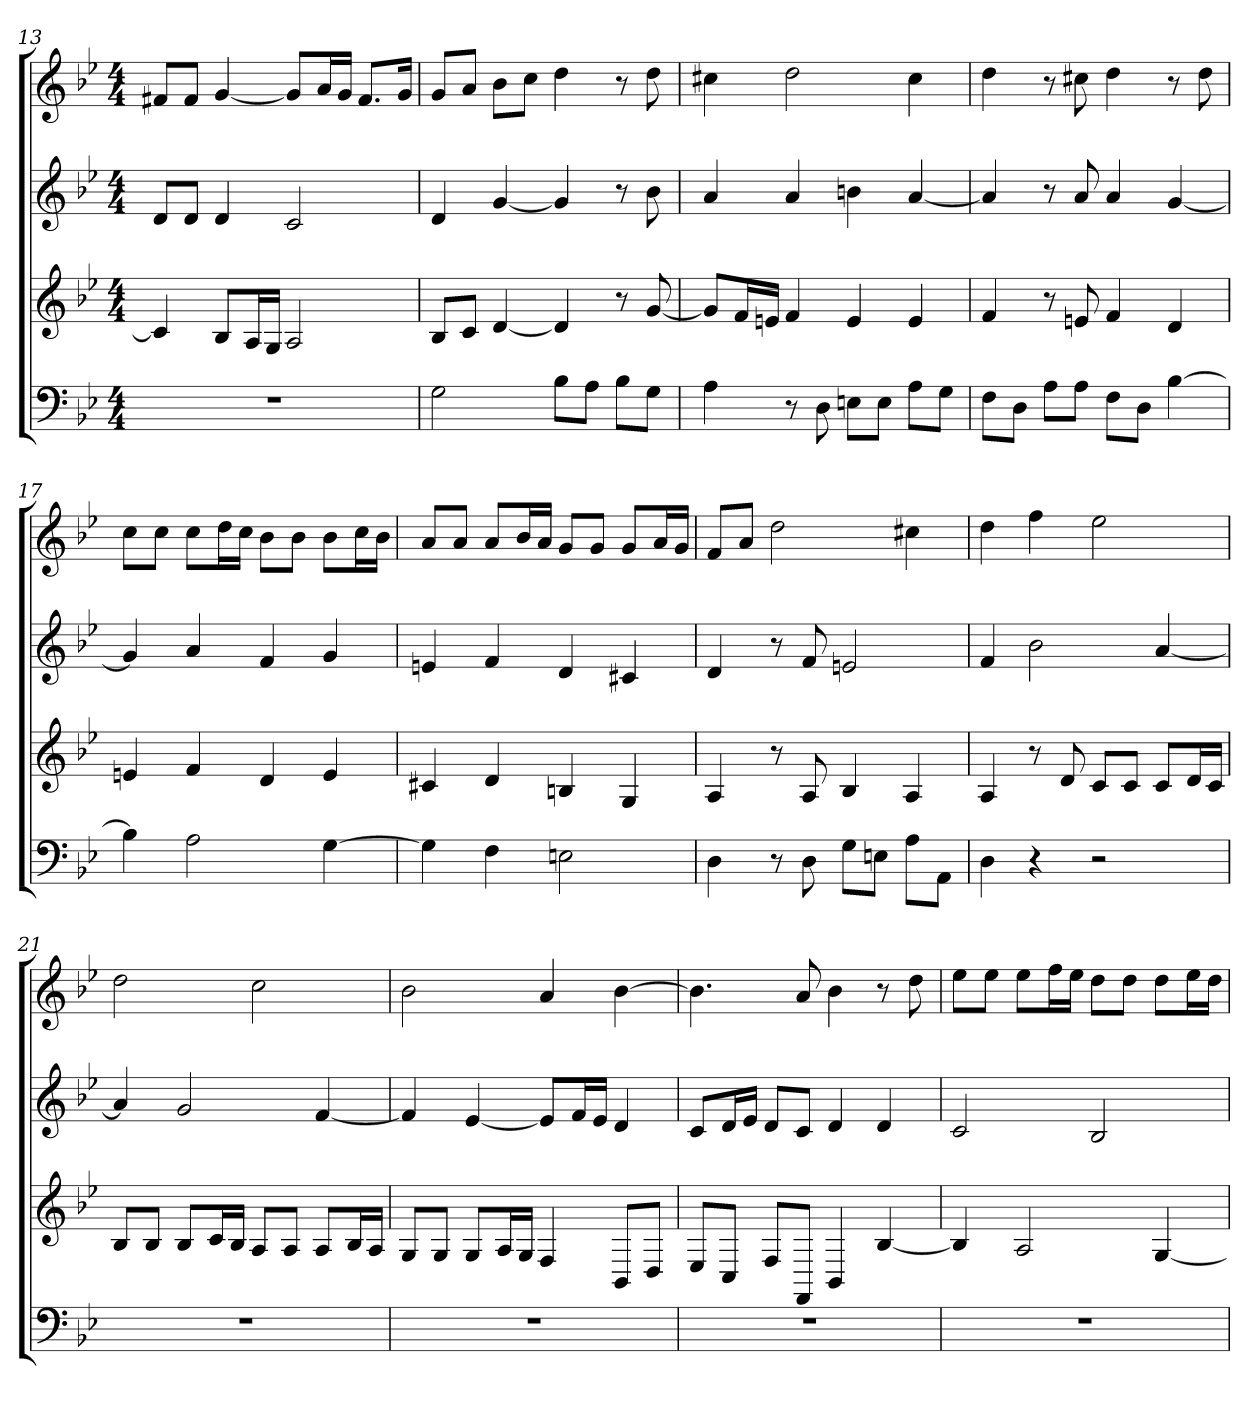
**kern	**kern	**kern	**kern
*part4	*part3	*part2	*part1
*staff4	*staff3	*staff2	*staff1
*k[b-e-]	*k[b-e-]	*k[b-e-]	*k[b-e-]
*M4/4	*M4/4	*M4/4	*M4/4
=13	=13	=13	=13
1r	4c]	8dL	8f#XL
.	.	8dJ	8f#J
.	8B-L	4d	[4g
.	16AL	.	.
.	16GJJ	.	.
.	2A	2c	8gL]
.	.	.	16aL
.	.	.	16gJJ
.	.	.	8.f#L
.	.	.	16gJk
=14	=14	=14	=14
2G	8B-L	4d	8gL
.	8cJ	.	8aJ
.	[4d	[4g	8b-L
.	.	.	8ccJ
8B-L	4d]	4g]	4dd
8AJ	.	.	.
8B-L	8r	8r	8r
8GJ	[8g	8b-	8dd
=15	=15	=15	=15
4A	8gL]	4a	4cc#X
.	16fL	.	.
.	16enJJ	.	.
8r	4f	4a	2dd
8D	.	.	.
8EnL	4e	4bn	.
8EJ	.	.	.
8AL	4e	[4a	4cc#
8GJ	.	.	.
=16	=16	=16	=16
8FL	4f	4a]	4dd
8DJ	.	.	.
8AL	8r	8r	8r
8AJ	8en	8a	8cc#X
8FL	4f	4a	4dd
8DJ	.	.	.
[4B-	4d	[4g	8r
.	.	.	8dd
=17	=17	=17	=17
4B-]	4en	4g]	8ccL
.	.	.	8ccJ
2A	4f	4a	8ccL
.	.	.	16ddL
.	.	.	16ccJJ
.	4d	4f	8b-L
.	.	.	8b-J
[4G	4e	4g	8b-L
.	.	.	16ccL
.	.	.	16b-JJ
=18	=18	=18	=18
4G]	4c#X	4en	8aL
.	.	.	8aJ
4F	4d	4f	8aL
.	.	.	16b-L
.	.	.	16aJJ
2En	4Bn	4d	8gL
.	.	.	8gJ
.	4G	4c#X	8gL
.	.	.	16aL
.	.	.	16gJJ
=19	=19	=19	=19
4D	4A	4d	8fL
.	.	.	8aJ
8r	8r	8r	2dd
8D	8A	8f	.
8GL	4B-	2en	.
8EnJ	.	.	.
8AL	4A	.	4cc#X
8AAJ	.	.	.
=20	=20	=20	=20
4D	4A	4f	4dd
4r	8r	2b-	4ff
.	8d	.	.
2r	8cL	.	2ee-
.	8cJ	.	.
.	8cL	[4a	.
.	16dL	.	.
.	16cJJ	.	.
=21	=21	=21	=21
1r	8B-L	4a]	2dd
.	8B-J	.	.
.	8B-L	2g	.
.	16cL	.	.
.	16B-JJ	.	.
.	8AL	.	2cc
.	8AJ	.	.
.	8AL	[4f	.
.	16B-L	.	.
.	16AJJ	.	.
=22	=22	=22	=22
1r	8GL	4f]	2b-
.	8GJ	.	.
.	8GL	[4e-	.
.	16AL	.	.
.	16GJJ	.	.
.	4F	8e-L]	4a
.	.	16fL	.
.	.	16e-JJ	.
.	8BB-L	4d	[4b-
.	8DJ	.	.
=23	=23	=23	=23
1r	8E-L	8cL	4.b-]
.	8CJ	16dL	.
.	.	16e-JJ	.
.	8FL	8dL	.
.	8FFJ	8cJ	8a
.	4BB-	4d	4b-
.	[4B-	4d	8r
.	.	.	8dd
=24	=24	=24	=24
1r	4B-]	2c	8ee-L
.	.	.	8ee-J
.	2A	.	8ee-L
.	.	.	16ffL
.	.	.	16ee-JJ
.	.	2B-	8ddL
.	.	.	8ddJ
.	[4G	.	8ddL
.	.	.	16ee-L
.	.	.	16ddJJ
=	=	=	=
*-	*-	*-	*-
